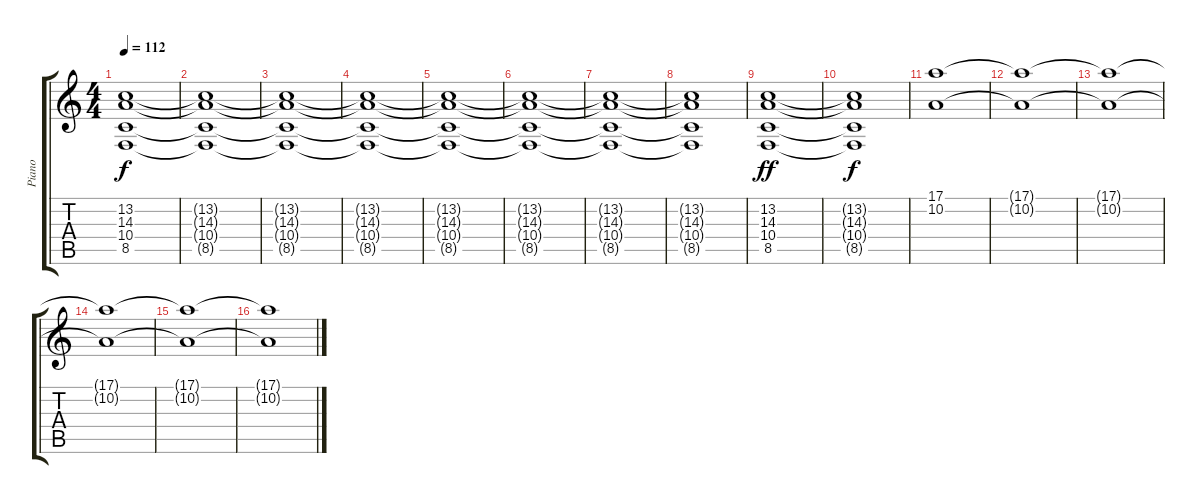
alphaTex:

\track ("Piano" "Piano") {instrument electricpiano1}
\staff {score tabs}
\tuning (E4 B3 G3 D3 A2 E2) {hide}
\ts (4 4)
\tempo 112
\clef g2
\ks c
(13.2{t} 14.3{t} 10.4{t} 8.5{t}).1{dy f} |
(13.2{t} 14.3{t} 10.4{t} 8.5{t}).1 |
(13.2{t} 14.3{t} 10.4{t} 8.5{t}).1 |
(13.2{t} 14.3{t} 10.4{t} 8.5{t}).1 |
(13.2{t} 14.3{t} 10.4{t} 8.5{t}).1 |
(13.2{t} 14.3{t} 10.4{t} 8.5{t}).1 |
(13.2{t} 14.3{t} 10.4{t} 8.5{t}).1 |
(13.2{t} 14.3{t} 10.4{t} 8.5{t}).1 |
(13.2 14.3 10.4 8.5).1{dy ff} |
(13.2{t} 14.3{t} 10.4{t} 8.5{t}).1{dy f} |
(17.1 10.2).1{volume 16 instrument stringensemble2} |
(17.1{t} 10.2{t}).1 |
(17.1{t} 10.2{t}).1 |
(17.1{t} 10.2{t}).1 |
(17.1{t} 10.2{t}).1 |
(17.1{t} 10.2{t}).1
